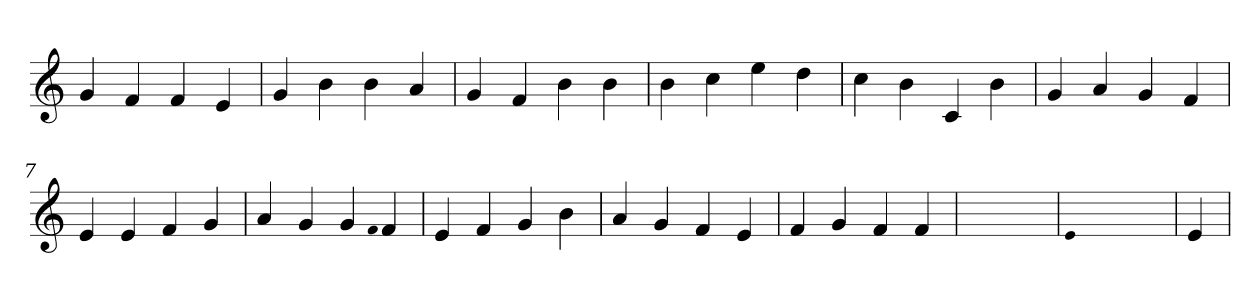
**kern
*part1
*staff1
*clefG2
=1
4g
4f
4f
4e
=2
4g
4b
4b
4a
=3
4g
4f
4b
4b
=4
4b
4cc
4ee
4dd
=5
4cc
4b
4c
4b
=6
4g
4a
4g
4f
=7
4e
4e
4f
4g
=8
4a
4g
4g
qqf
4f
=9
4e
4f
4g
4b
=10
4a
4g
4f
4e
=11
4f
4g
4f
4f
=12
1ryy
=12
qqe
1ryy
=12
4e
=
*-
